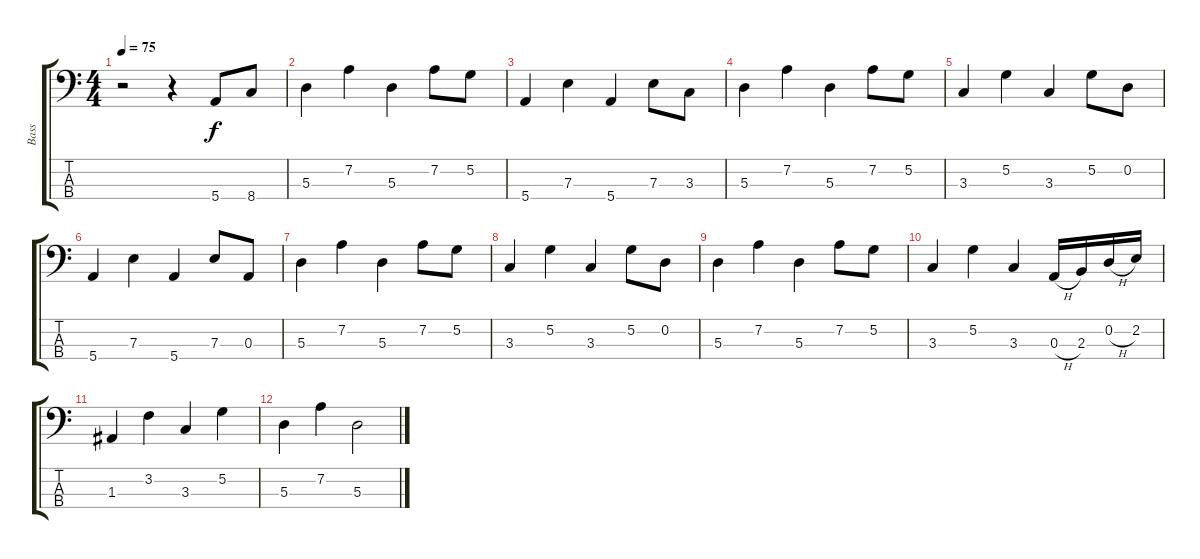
\track ("Bass" "Bass") {instrument electricbassfinger}
\staff {score tabs}
\tuning (G2 D2 A1 E1) {hide}
\ts (4 4)
\tempo 75
\clef f4
\ks c
r.2{dy f instrument electricbassfinger} r.4 5.4.8 8.4.8 |
5.3.4 7.2.4 5.3.4 7.2.8 5.2.8 |
5.4.4 7.3.4 5.4.4 7.3.8 3.3.8 |
5.3.4 7.2.4 5.3.4 7.2.8 5.2.8 |
3.3.4 5.2.4 3.3.4 5.2.8 0.2.8 |
5.4.4 7.3.4 5.4.4 7.3.8 0.3.8 |
5.3.4 7.2.4 5.3.4 7.2.8 5.2.8 |
3.3.4 5.2.4 3.3.4 5.2.8 0.2.8 |
5.3.4 7.2.4 5.3.4 7.2.8 5.2.8 |
3.3.4 5.2.4 3.3.4 0.3{h}.16 2.3.16 0.2{h}.16 2.2.16 |
1.3.4 3.2.4 3.3.4 5.2.4 |
5.3.4 7.2.4 5.3.2
